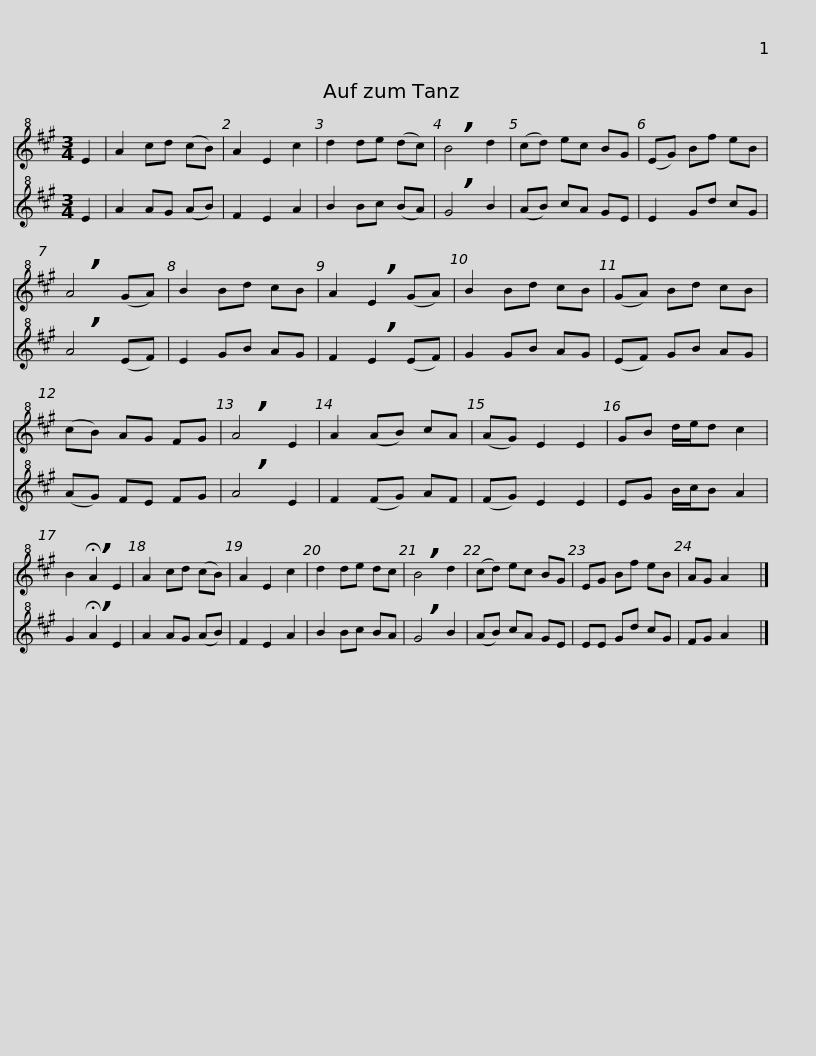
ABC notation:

X:1
%%score 1 2
L:1/8
M:3/4
I:linebreak $
K:A
V:1 treble+8
V:2 treble+8
V:1
 E2 | A2 cd (cB) | A2 E2 c2 | d2 de (dc) | !breath!B4 d2 |$ %5
 (cd) ec BG | (EG) Bf eB | !breath!A4 (GA) |$ B2 Bd cB | A2 !breath!E2 (GA) | %10
 B2 Bd cB | (GA) Bd cB |$ (cB) AG FG | !breath!A4 E2 | A2 (AB) cA | %15
 (AG) E2 E2 |$ GB d/e/d c2 | B2 !breath!!fermata!A2 E2 | A2 cd (cB) | A2 E2 c2 |$ %20
 d2 de dc | !breath!B4 d2 | (cd) ec BG | EG Bf eB | AG A2 x2 |] %25
V:2
 E2 | A2 AG (AB) | F2 E2 A2 | B2 Bc (BA) | !breath!G4 B2 |$ %5
 (AB) cA GE | E2 Gd cG | !breath!A4 (EF) |$ E2 GB AG | F2 !breath!E2 (EF) | %10
 G2 GB AG | (EF) GB AG |$ (AG) FE FG | !breath!A4 E2 | F2 (FG) AF | %15
 (FG) E2 E2 |$ EG B/c/B A2 | G2 !breath!!fermata!A2 E2 | A2 AG (AB) | F2 E2 A2 |$ %20
 B2 Bc BA | !breath!G4 B2 | (AB) cA GE | EE Gd cG | FG A2 x2 |] %25
